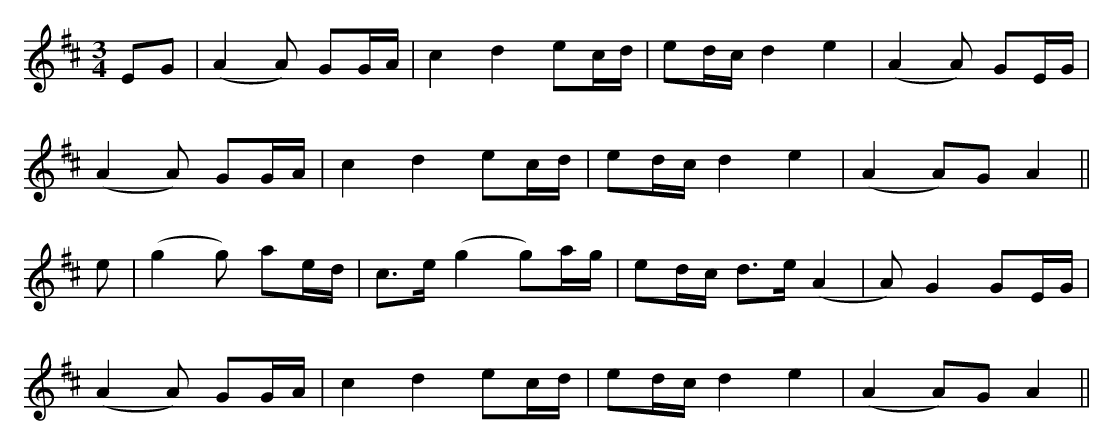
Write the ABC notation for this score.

X:1
M:3/4
K:D
EG|(A2 A)2 GG/A/|c2 d2 ec/d/|ed/c/ d2 e2|(A2 A)2 GE/G/|
(A2 A)2 GG/A/|c2 d2 ec/d/|ed/c/ d2 e2|(A2 A)G A2||
e|(g2 g)2 ae/d/|c>e (g2 g)a/g/|ed/c/ d>e (A2|A)2 G2 GE/G/|
(A2 A)2 GG/A/|c2 d2 ec/d/|ed/c/ d2 e2|(A2 A)G A2||
